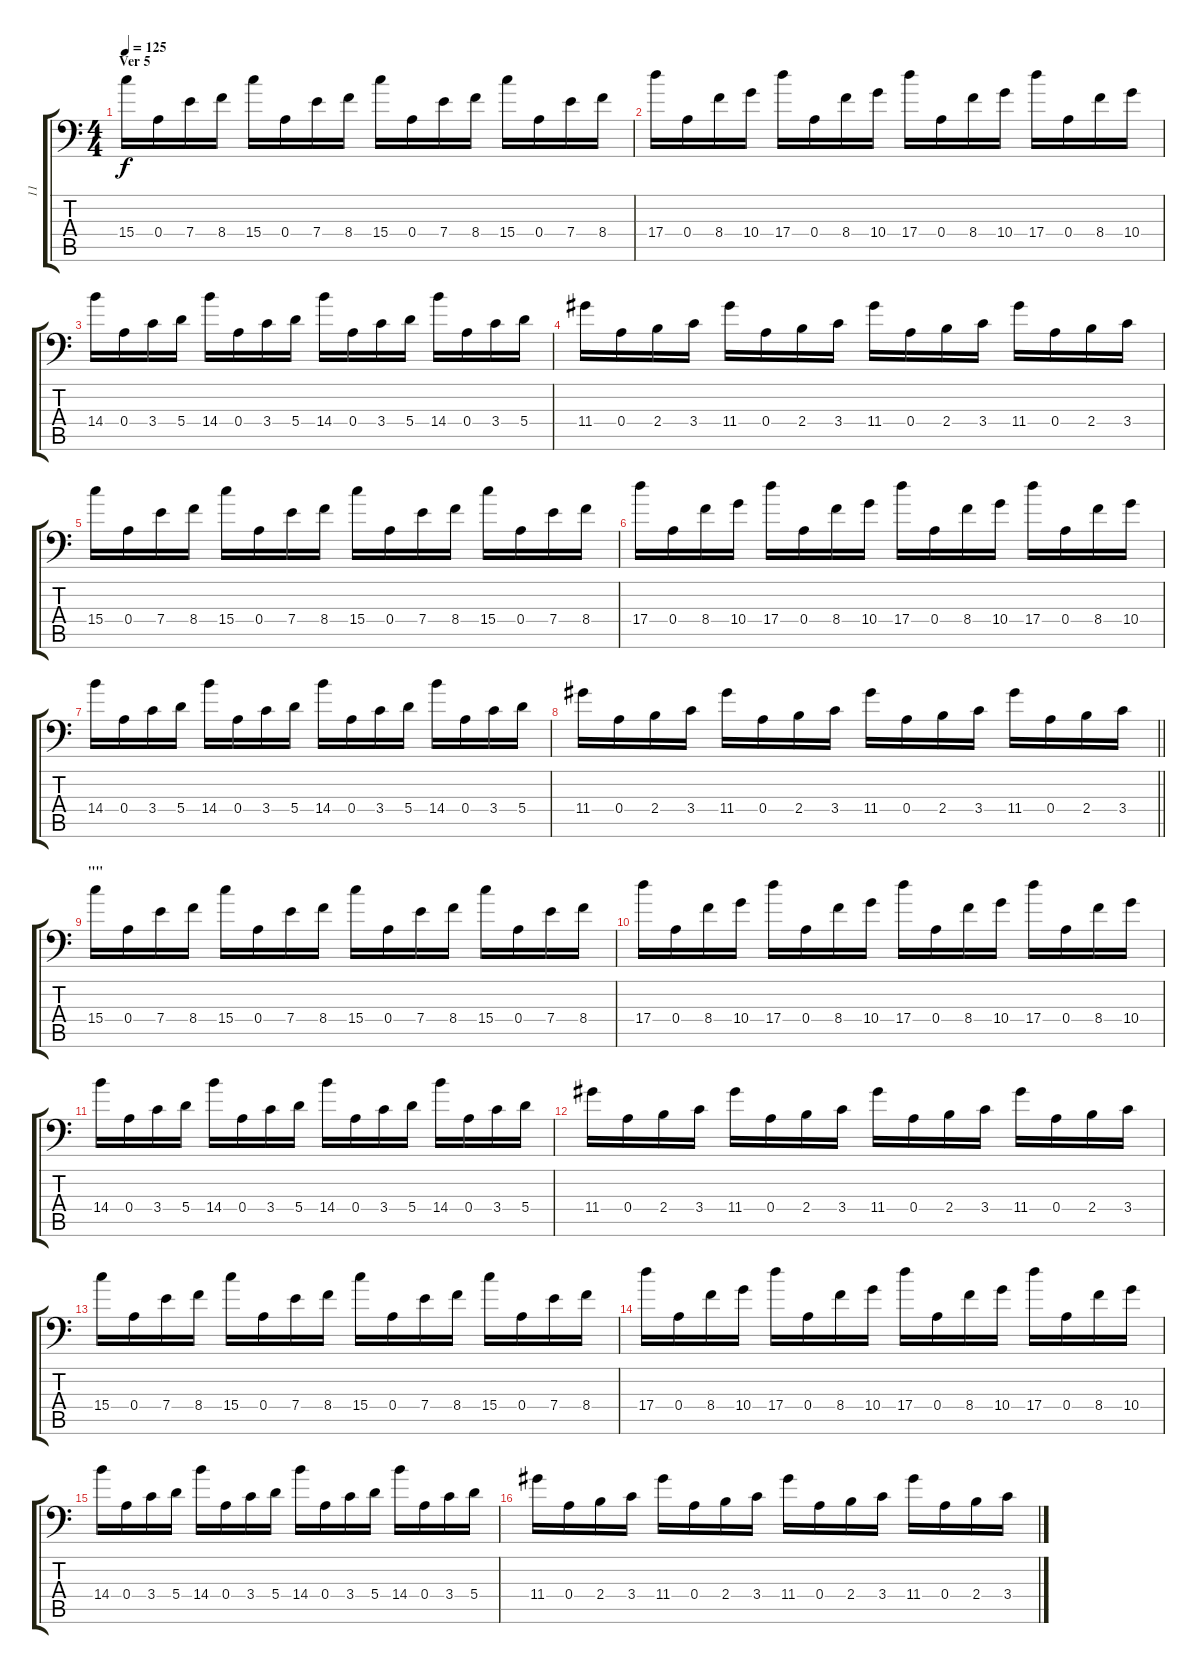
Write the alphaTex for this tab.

\track ("11" "11") {instrument distortionguitar}
\staff {score tabs}
\tuning (B3 Gb3 D3 A2 E2 A1) {hide}
\ts (4 4)
\section ("" "Ver 5")
\tempo 125
\clef f4
\ks c
15.4.16{dy f} 0.4.16 7.4.16 8.4.16 15.4.16 0.4.16 7.4.16 8.4.16 15.4.16 0.4.16 7.4.16 8.4.16 15.4.16 0.4.16 7.4.16 8.4.16 |
17.4.16 0.4.16 8.4.16 10.4.16 17.4.16 0.4.16 8.4.16 10.4.16 17.4.16 0.4.16 8.4.16 10.4.16 17.4.16 0.4.16 8.4.16 10.4.16 |
14.4.16 0.4.16 3.4.16 5.4.16 14.4.16 0.4.16 3.4.16 5.4.16 14.4.16 0.4.16 3.4.16 5.4.16 14.4.16 0.4.16 3.4.16 5.4.16 |
11.4.16 0.4.16 2.4.16 3.4.16 11.4.16 0.4.16 2.4.16 3.4.16 11.4.16 0.4.16 2.4.16 3.4.16 11.4.16 0.4.16 2.4.16 3.4.16 |
15.4.16 0.4.16 7.4.16 8.4.16 15.4.16 0.4.16 7.4.16 8.4.16 15.4.16 0.4.16 7.4.16 8.4.16 15.4.16 0.4.16 7.4.16 8.4.16 |
17.4.16 0.4.16 8.4.16 10.4.16 17.4.16 0.4.16 8.4.16 10.4.16 17.4.16 0.4.16 8.4.16 10.4.16 17.4.16 0.4.16 8.4.16 10.4.16 |
14.4.16 0.4.16 3.4.16 5.4.16 14.4.16 0.4.16 3.4.16 5.4.16 14.4.16 0.4.16 3.4.16 5.4.16 14.4.16 0.4.16 3.4.16 5.4.16 |
\barLineRight lightlight
11.4.16 0.4.16 2.4.16 3.4.16 11.4.16 0.4.16 2.4.16 3.4.16 11.4.16 0.4.16 2.4.16 3.4.16 11.4.16 0.4.16 2.4.16 3.4.16 |
\section ("" "\"\"")
15.4.16 0.4.16 7.4.16 8.4.16 15.4.16 0.4.16 7.4.16 8.4.16 15.4.16 0.4.16 7.4.16 8.4.16 15.4.16 0.4.16 7.4.16 8.4.16 |
17.4.16 0.4.16 8.4.16 10.4.16 17.4.16 0.4.16 8.4.16 10.4.16 17.4.16 0.4.16 8.4.16 10.4.16 17.4.16 0.4.16 8.4.16 10.4.16 |
14.4.16 0.4.16 3.4.16 5.4.16 14.4.16 0.4.16 3.4.16 5.4.16 14.4.16 0.4.16 3.4.16 5.4.16 14.4.16 0.4.16 3.4.16 5.4.16 |
11.4.16 0.4.16 2.4.16 3.4.16 11.4.16 0.4.16 2.4.16 3.4.16 11.4.16 0.4.16 2.4.16 3.4.16 11.4.16 0.4.16 2.4.16 3.4.16 |
15.4.16 0.4.16 7.4.16 8.4.16 15.4.16 0.4.16 7.4.16 8.4.16 15.4.16 0.4.16 7.4.16 8.4.16 15.4.16 0.4.16 7.4.16 8.4.16 |
17.4.16 0.4.16 8.4.16 10.4.16 17.4.16 0.4.16 8.4.16 10.4.16 17.4.16 0.4.16 8.4.16 10.4.16 17.4.16 0.4.16 8.4.16 10.4.16 |
14.4.16 0.4.16 3.4.16 5.4.16 14.4.16 0.4.16 3.4.16 5.4.16 14.4.16 0.4.16 3.4.16 5.4.16 14.4.16 0.4.16 3.4.16 5.4.16 |
11.4.16 0.4.16 2.4.16 3.4.16 11.4.16 0.4.16 2.4.16 3.4.16 11.4.16 0.4.16 2.4.16 3.4.16 11.4.16 0.4.16 2.4.16 3.4.16
